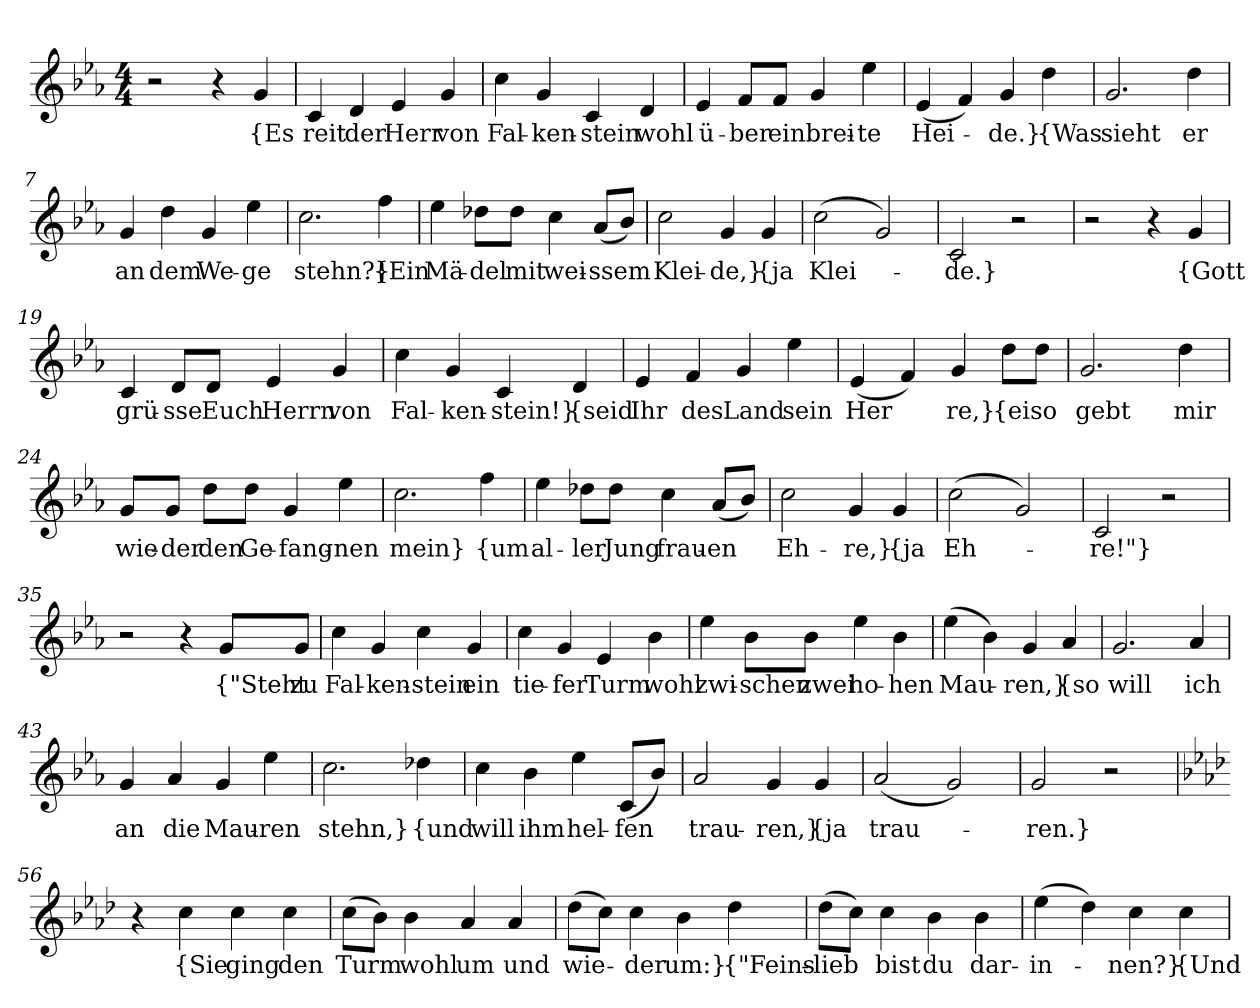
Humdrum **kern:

**kern	**text
*part1	*part1
*staff1	*staff1
*clefG2	*
*k[b-e-a-]	*
*M4/4	*
=1	=1
2r	.
4r	.
4g	{Es
=2	=2
4c	reit
4d	der
4e-	Herr
4g	von
=3	=3
4cc	Fal-
4g	-ken-
4c	-stein
4d	wohl
=4	=4
4e-	ü-
8f/L	-ber
8f/J	ein
4g	brei-
4ee-	-te
=5	=5
(4e-	Hei-
4f)	.
4g	-de.}
4dd	{Was
=6	=6
2.g	sieht
4dd	er
=7	=7
4g	an
4dd	dem
4g	We-
4ee-	-ge
=8	=8
2.cc	stehn?}
4ff	{Ein
=9	=9
4ee-	Mä-
8dd-X\L	-del
8dd-\J	mit
4cc	wei-
(8a-/L	-ssem
8b-/J)	.
=10	=10
2cc	Klei-
4g	-de,}
4g	{ja
=11	=11
(2cc	Klei-
2g)	.
=12	=12
2c	-de.}
2r	.
=18	=18
2r	.
4r	.
4g	{Gott
=19	=19
4c	grü-
8d/L	-sse
8d/J	Euch
4e-	Herrn
4g	von
=20	=20
4cc	Fal-
4g	-ken-
4c	-stein!}
4d	{seid
=21	=21
4e-	Ihr
4f	des
4g	Land
4ee-	sein
=22	=22
(4e-	Her
4f)	.
4g	-re,}
8dd\L	{ei
8dd\J	so
=23	=23
2.g	gebt
4dd	mir
=24	=24
8g/L	wie-
8g/J	-der
8dd\L	den
8dd\J	Ge-
4g	-fang-
4ee-	-nen
=25	=25
2.cc	mein}
4ff	{um
=26	=26
4ee-	al-
8dd-X\L	-ler
8dd-\J	Jung
4cc	frau-
(8a-/L	-en
8b-/J)	.
=27	=27
2cc	Eh-
4g	-re,}
4g	{ja
=28	=28
(2cc	Eh-
2g)	.
=29	=29
2c	-re!"}
2r	.
=35	=35
2r	.
4r	.
8g/L	{"Steht
8g/J	zu
=36	=36
4cc	Fal-
4g	-ken-
4cc	-stein
4g	ein
=39	=39
4cc	tie-
4g	-fer
4e-	Turm
4b-	wohl
=40	=40
4ee-	zwi-
8b-\L	-schen
8b-\J	zwei
4ee-	ho-
4b-	-hen
=41	=41
(4ee-	Mau-
4b-)	.
4g	-ren,}
4a-	{so
=42	=42
2.g	will
4a-	ich
=43	=43
4g	an
4a-	die
4g	Mau-
4ee-	-ren
=44	=44
2.cc	stehn,}
4dd-X	{und
=45	=45
4cc	will
4b-	ihm
4ee-	hel-
(8c/L	-fen
8b-/J)	.
=46	=46
2a-	trau-
4g	-ren,}
4g	{ja
=47	=47
(2a-	trau-
2g)	.
=48	=48
2g	-ren.}
2r	.
=56	=56
*k[b-e-a-d-]	*
4r	.
4cc	{Sie
4cc	ging
4cc	den
=57	=57
(8cc\L	Turm
8b-\J)	.
4b-	wohl
4a-	um
4a-	und
=58	=58
(8dd-\L	wie-
8cc\J)	.
4cc	-der
4b-	um:}
4dd-	{"Feins-
=59	=59
(8dd-\L	lieb
8cc\J)	.
4cc	bist
4b-	du
4b-	dar-
=60	=60
(4ee-	-in-
4dd-)	.
4cc	-nen?}
4cc	{Und
=	=
*-	*-
